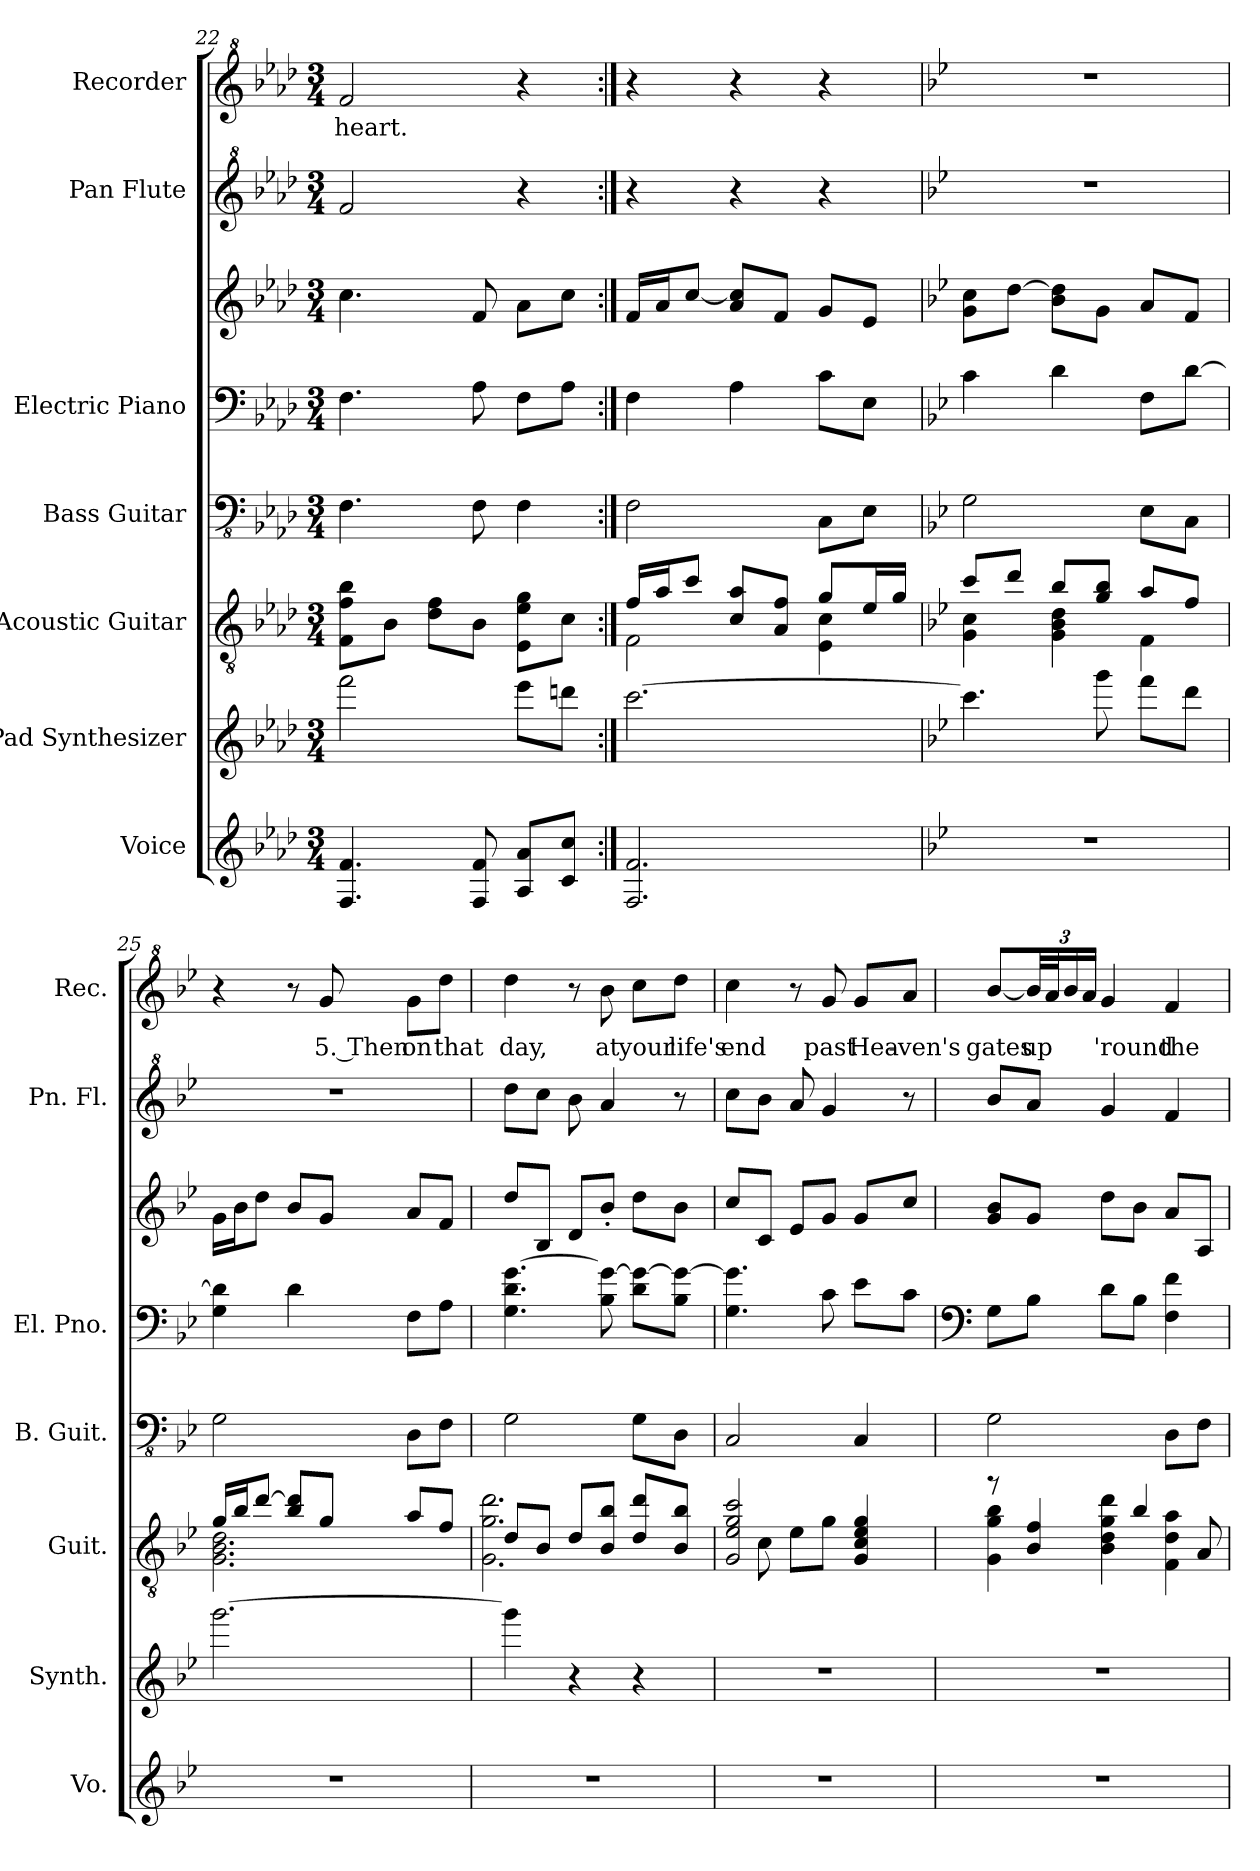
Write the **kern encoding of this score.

**kern	**kern	**kern	**kern	**kern	**kern	**kern	**kern	**text
*part7	*part6	*part5	*part4	*part3	*part3	*part2	*part1	*part1
*staff8	*staff7	*staff6	*staff5	*staff4	*staff3	*staff2	*staff1	*staff1
*I"Voice	*I"Pad Synthesizer	*I"Acoustic Guitar	*I"Bass Guitar	*I"Electric Piano	*	*I"Pan Flute	*I"Recorder	*
*I'Vo.	*I'Synth.	*I'Guit.	*I'B. Guit.	*I'El. Pno.	*	*I'Pn. Fl.	*I'Rec.	*
*clefG2	*clefG2	*clefGv2	*clefFv4	*clefF4	*clefG2	*clefG^2	*clefG^2	*
*k[b-e-a-d-]	*k[b-e-a-d-]	*k[b-e-a-d-]	*k[b-e-a-d-]	*k[b-e-a-d-]	*k[b-e-a-d-]	*k[b-e-a-d-]	*k[b-e-a-d-]	*
*M3/4	*M3/4	*M3/4	*M3/4	*M3/4	*M3/4	*M3/4	*M3/4	*
=22	=22	=22	=22	=22	=22	=22	=22	=22
4.F/ 4.f/	2fff\	8F\ 8f\ 8b-\L	4.FF\	4.F\	4.cc\	2ff/	2ff/	heart.
.	.	8B-\J	.	.	.	.	.	.
.	.	8d-\ 8f\L	.	.	.	.	.	.
8F/ 8f/	.	8B-\J	8FF\	8A-\	8f/	.	.	.
8A-/ 8a-/L	8eee-\L	8E-\ 8e-\ 8g\L	4FF\	8F\L	8a-\L	4r	4r	.
8c/ 8cc/J	8dddn\J	8c\J	.	8A-\J	8cc\J	.	.	.
!!LO:PB:g=z
=23:|!	=23:|!	=23:|!	=23:|!	=23:|!	=23:|!	=23:|!	=23:|!	=23:|!
*	*	*^	*	*	*	*	*	*
2.F/ 2.f/	[2.ccc\	16f/LL	2F\	2FF\	4F\	16f/LL	4r	4r	.
.	.	16a-/J	.	.	.	16a-/J	.	.	.
.	.	8cc/J	.	.	.	[8cc/J	.	.	.
.	.	8c/ 8a-/L	.	.	4A-\	8a-/ 8cc/]L	4r	4r	.
.	.	8A-/ 8f/J	.	.	.	8f/J	.	.	.
.	.	8g/L	4E-\ 4c\	8CC\L	8c\L	8g/L	4r	4r	.
.	.	16e-/L	.	8EE-\J	8E-\J	8e-/J	.	.	.
.	.	16g/JJ	.	.	.	.	.	.	.
=24	=24	=24	=24	=24	=24	=24	=24	=24	=24
*k[b-e-]	*k[b-e-]	*k[b-e-]	*	*k[b-e-]	*k[b-e-]	*k[b-e-]	*k[b-e-]	*k[b-e-]	*
2.r	4.ccc\]	8cc/L	4G\ 4c\	2GG\	4c\	8g\ 8cc\L	2.r	2.r	.
.	.	8dd/J	.	.	.	[8dd\J	.	.	.
.	.	8b-/L	4G\ 4B-\ 4d\	.	4d\	8b-\ 8dd\]L	.	.	.
.	8ggg\	8g/ 8b-/J	.	.	.	8g\J	.	.	.
.	8fff\L	8a/L	4F\	8EE-\L	8F\L	8a/L	.	.	.
.	8ddd\J	8f/J	.	8CC\J	[8d\J	8f/J	.	.	.
=25	=25	=25	=25	=25	=25	=25	=25	=25	=25
2.r	[2.ggg\	16g/LL	2.G\ 2.B-\ 2.d\	2GG\	4G\ 4d\]	16g\LL	2.r	4r	.
.	.	16b-/J	.	.	.	16b-\J	.	.	.
.	.	[8dd/J	.	.	.	8dd\J	.	.	.
.	.	8b-/ 8dd/]L	.	.	4d\	8b-/L	.	8r	.
.	.	8g/J	.	.	.	8g/J	.	8gg/	5. Then
.	.	8a/L	.	8DD\L	8F\L	8a/L	.	8gg\L	on
.	.	8f/J	.	8FF\J	8A\J	8f/J	.	8ddd\J	that
!!LO:PB:g=z
=26	=26	=26	=26	=26	=26	=26	=26	=26	=26
2.r	4ggg\]	8d/L	2.G\ 2.g\ 2.dd\	2GG\	4.G\ 4.d\ [4.g\	8dd/L	8ddd\L	4ddd\	day,
.	.	8B-/J	.	.	.	8B-/J	8ccc\J	.	.
.	4r	8d/L	.	.	.	8d/L	8bb-\	8r	.
.	.	8B-/ 8b-/J	.	.	8B-\ 8g\_	8b-'/J	4aa/	8bb-\	at
.	4r	8d/ 8dd/L	.	8GG\L	8d\ 8g\_L	8dd\L	.	8ccc\L	your
.	.	8B-/ 8b-/J	.	8DD\J	8B-\ 8g\_J	8b-\J	8r	8ddd\J	life's
=27	=27	=27	=27	=27	=27	=27	=27	=27	=27
2.r	2.r	2G/ 2e-/ 2g/ 2cc/	8ryy	2CC/	4.G\ 4.g\]	8cc/L	8ccc\L	4ccc\	end
.	.	.	8c\	.	.	8c/J	8bb-\J	.	.
.	.	.	8e-\L	.	.	8e-/L	8aa/	8r	.
.	.	.	8g\J	.	8c\	8g/J	4gg/	8gg/	past
.	.	4G/ 4c/ 4e-/ 4g/	4ryy	4CC/	8e-\L	8g/L	.	8gg/L	Hea-
.	.	.	.	.	8c\J	8cc/J	8r	8aa/J	-ven's
=28	=28	=28	=28	=28	=28	=28	=28	=28	=28
*	*	*	*	*	*clefF4	*	*	*	*
2.r	2.r	8r	4G\ 4g\ 4b-\	2GG\	8G\L	8g/ 8b-/L	8bb-/L	[8bb-/L	gates
*	*	*	*	*	*	*	*	*Xbrackettup	*
.	.	4B-/ 4f/	.	.	8B-\J	8g/J	8aa/J	48bb-/LL]	up
.	.	.	.	.	.	.	.	48aa/J	.
.	.	.	.	.	.	.	.	24bb-/	.
.	.	.	.	.	.	.	.	24aa/JJ	.
.	.	.	4B-\ 4d\ 4g\ 4dd\	.	8d\L	8dd\L	4gg/	4gg/	'round
.	.	4b-/	.	.	8B-\J	8b-\J	.	.	.
.	.	.	4F\ 4d\ 4a\	8DD\L	4F\ 4f\	8a/L	4ff/	4ff/	the
.	.	8A/	.	8FF\J	.	8A/J	.	.	.
*	*	*v	*v	*	*	*	*	*	*
=	=	=	=	=	=	=	=	=
*-	*-	*-	*-	*-	*-	*-	*-	*-
